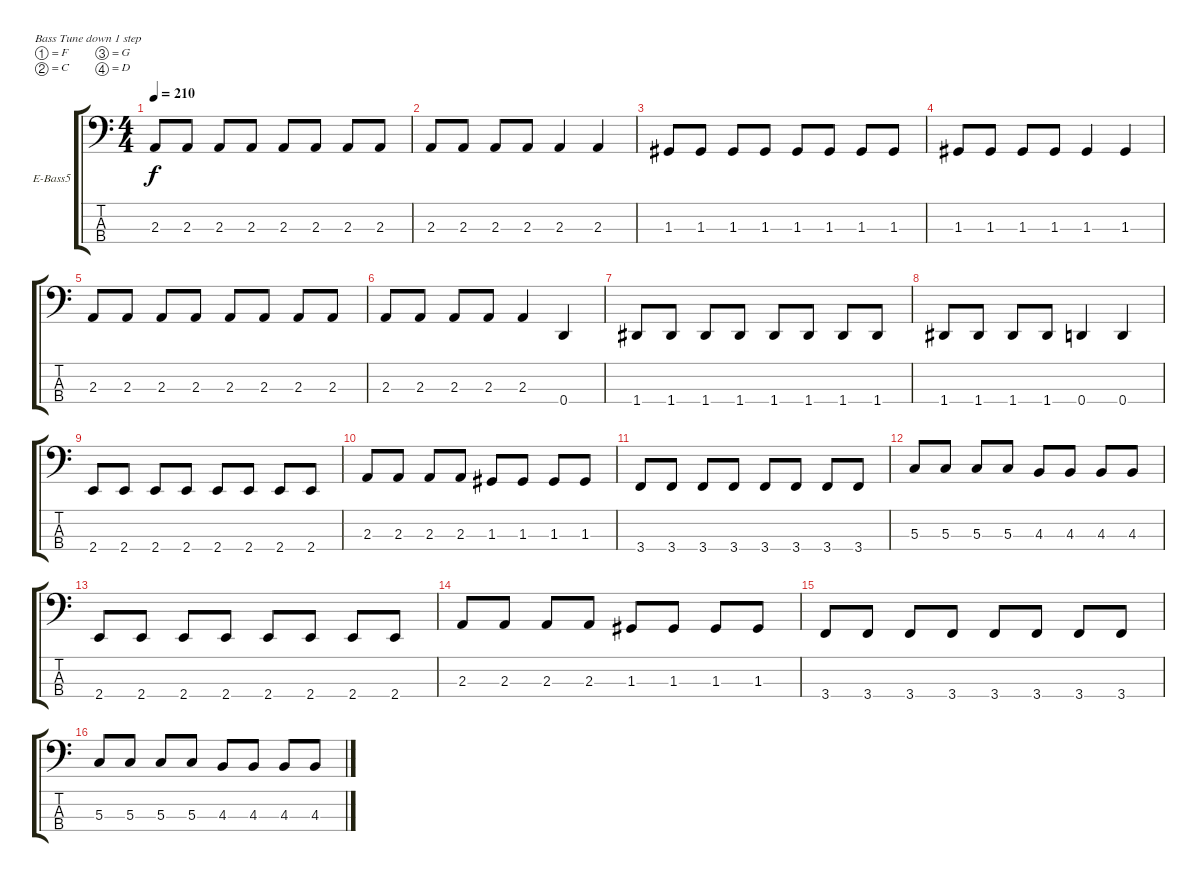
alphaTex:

\defaultSystemsLayout 4
\bracketExtendMode groupsimilarinstruments
\firstSystemTrackNameOrientation horizontal
\otherSystemsTrackNameOrientation horizontal
\track ("TOM ANGELRIPPER!" "E-Bass5") {instrument electricbassfinger}
\staff {score tabs}
\tuning (F2 C2 G1 D1)
\ts (4 4)
\tempo 210
\clef f4
\ks c
2.3.8{dy f} 2.3.8 2.3.8 2.3.8 2.3.8 2.3.8 2.3.8 2.3.8 |
2.3.8 2.3.8 2.3.8 2.3.8 2.3.4 2.3.4 |
1.3.8 1.3.8 1.3.8 1.3.8 1.3.8 1.3.8 1.3.8 1.3.8 |
1.3.8 1.3.8 1.3.8 1.3.8 1.3.4 1.3.4 |
2.3.8 2.3.8 2.3.8 2.3.8 2.3.8 2.3.8 2.3.8 2.3.8 |
2.3.8 2.3.8 2.3.8 2.3.8 2.3.4 0.4.4 |
1.4.8 1.4.8 1.4.8 1.4.8 1.4.8 1.4.8 1.4.8 1.4.8 |
1.4.8 1.4.8 1.4.8 1.4.8 0.4.4 0.4.4 |
2.4.8 2.4.8 2.4.8 2.4.8 2.4.8 2.4.8 2.4.8 2.4.8 |
2.3.8 2.3.8 2.3.8 2.3.8 1.3.8 1.3.8 1.3.8 1.3.8 |
3.4.8 3.4.8 3.4.8 3.4.8 3.4.8 3.4.8 3.4.8 3.4.8 |
5.3.8 5.3.8 5.3.8 5.3.8 4.3.8 4.3.8 4.3.8 4.3.8 |
2.4.8 2.4.8 2.4.8 2.4.8 2.4.8 2.4.8 2.4.8 2.4.8 |
2.3.8 2.3.8 2.3.8 2.3.8 1.3.8 1.3.8 1.3.8 1.3.8 |
3.4.8 3.4.8 3.4.8 3.4.8 3.4.8 3.4.8 3.4.8 3.4.8 |
5.3.8 5.3.8 5.3.8 5.3.8 4.3.8 4.3.8 4.3.8 4.3.8
